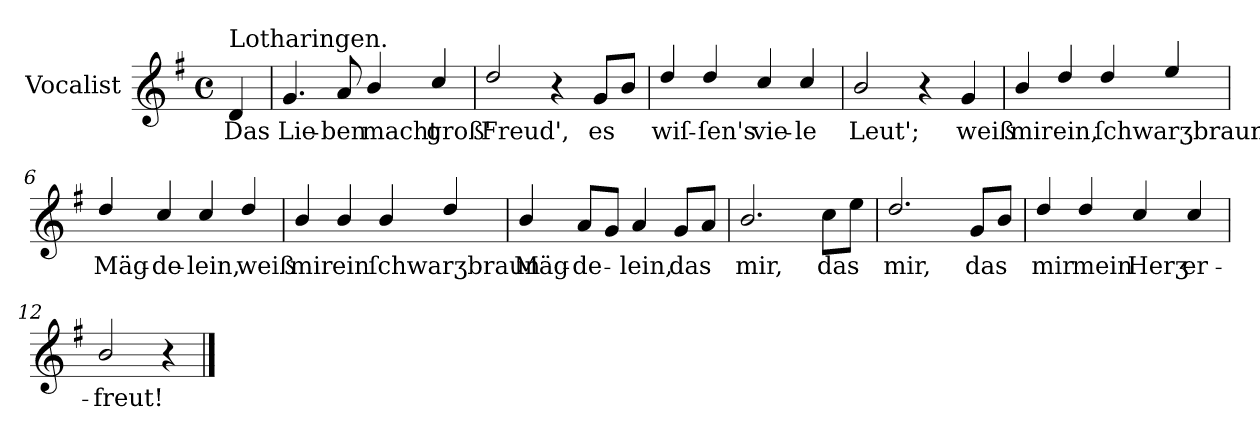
**kern	**text
*part1	*part1
*staff1	*staff1
*I"Vocalist	*
*k[f#]	*
*G:	*
*M4/4	*
*met(c)	*
=	=
!LO:TX:a:t=Lotharingen.	!
4d	Das
=1	=1
4.g	Lie-
8a	-ben
4b/	macht
4cc/	groß'
=2	=2
2dd/	Freud',
4r	.
8gL	es
8bJ	.
=3	=3
4dd/	wiſ-
4dd/	-ſen's
4cc/	vie-
4cc/	-le
=4	=4
2b/	Leut';
4r	.
4g	weiß
=5	=5
4b/	mir
4dd/	ein,
4dd/	ſchwarʒbraun
4ee/	.
=6	=6
4dd/	Mäg-
4cc/	-de-
4cc/	-lein,
4dd/	weiß
=7	=7
4b/	mir
4b/	ein
4b/	ſchwarʒbraun
4dd/	.
=8	=8
4b/	Mäg-
8aL	-de-
8gJ	.
4a	-lein,
8gL	das
8aJ	.
=9	=9
2.b/	mir,
8ccL	das
8eeJ	.
=10	=10
2.dd/	mir,
8gL	das
8bJ	.
=11	=11
4dd/	mir
4dd/	mein
4cc/	Herʒ
4cc/	er-
=12	=12
2b/	-freut!
4r	.
==	==
*-	*-
